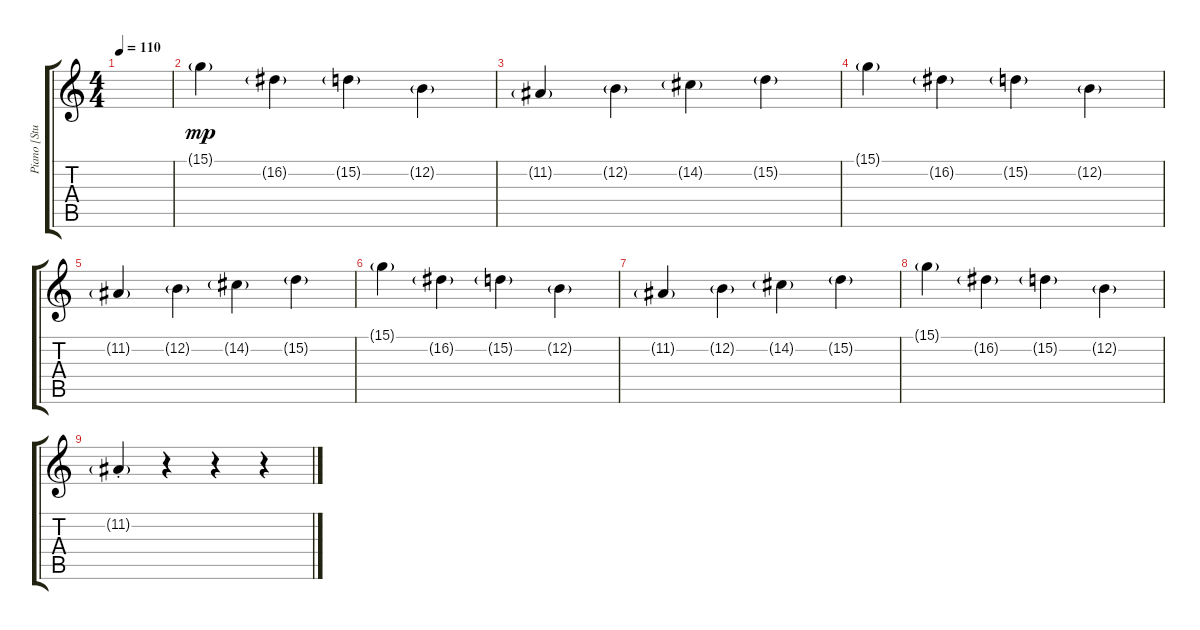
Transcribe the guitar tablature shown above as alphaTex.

\track ("Piano [Studio]" "Piano [Stu") {instrument acousticgrandpiano}
\staff {score tabs}
\tuning (E4 B3 G3 D3 A2 E2) {hide}
\ts (4 4)
\tempo 110
\clef g2
\ks c
|
15.1{g}.4{dy mp volume 10 instrument vibraphone} 16.2{g}.4 15.2{g}.4 12.2{g}.4 |
11.2{g}.4 12.2{g}.4 14.2{g}.4 15.2{g}.4 |
15.1{g}.4{volume 10 instrument vibraphone} 16.2{g}.4 15.2{g}.4 12.2{g}.4 |
11.2{g}.4 12.2{g}.4 14.2{g}.4 15.2{g}.4 |
15.1{g}.4{volume 10 instrument vibraphone} 16.2{g}.4 15.2{g}.4 12.2{g}.4 |
11.2{g}.4 12.2{g}.4 14.2{g}.4 15.2{g}.4 |
15.1{g}.4{volume 10 instrument vibraphone} 16.2{g}.4 15.2{g}.4 12.2{g}.4 |
11.2{g st}.4 r.4 r.4 r.4
